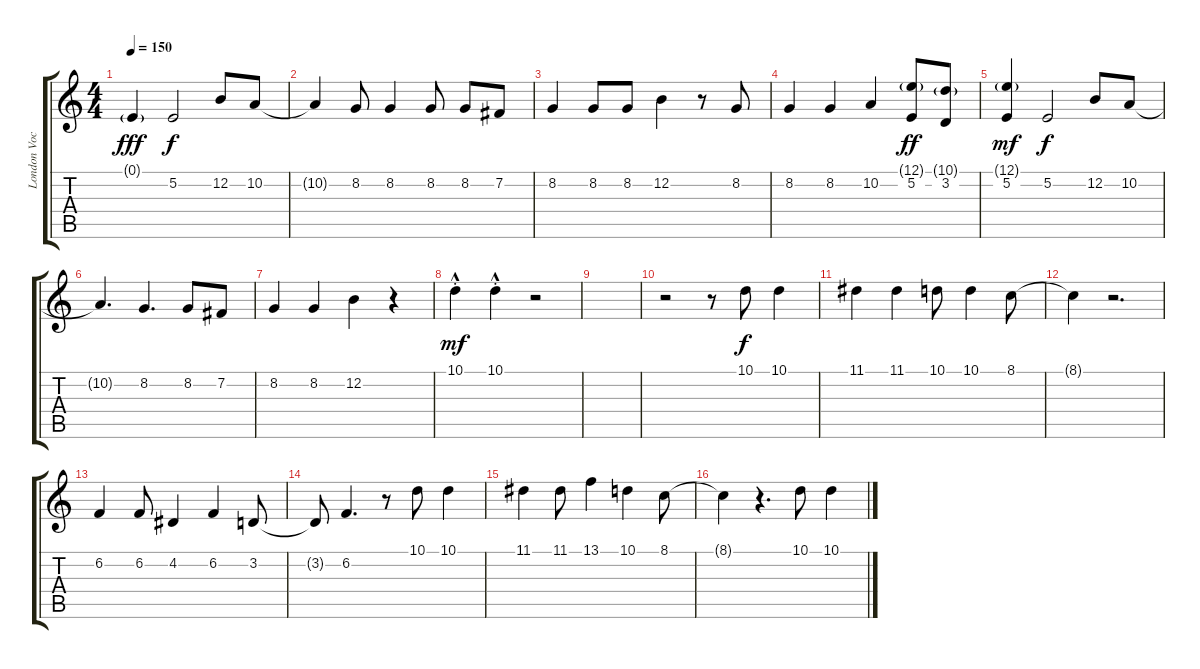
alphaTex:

\track ("London Vocals" "London Voc") {instrument flute}
\staff {score tabs}
\tuning (E4 B3 G3 D3 A2 E2) {hide}
\ts (4 4)
\tempo 150
\clef g2
\ks c
0.1{g}.4{dy fff} 5.2.2{dy f instrument flute} 12.2.8 10.2.8 |
10.2{t}.4 8.2.8 8.2.4 8.2.8 8.2.8 7.2.8 |
8.2.4 8.2.8 8.2.8 12.2.4 r.8 8.2.8 |
8.2.4 8.2.4 10.2.4 (12.1{g} 5.2).8{dy ff instrument trumpet} (10.1{g} 3.2).8 |
(12.1{g} 5.2).4{dy mf} 5.2.2{dy f instrument flute} 12.2.8 10.2.8 |
10.2{t}.4{d} 8.2.4{d} 8.2.8 7.2.8 |
8.2.4 8.2.4 12.2.4 r.4 |
10.1{hac st}.4{dy mf instrument tuba} 10.1{hac st}.4 r.2 |
|
r.2 r.8 10.1.8{dy f instrument flute} 10.1.4 |
11.1.4 11.1.4 10.1.8 10.1.4 8.1.8 |
8.1{t}.4 r.2{d} |
6.2.4 6.2.8 4.2.4 6.2.4 3.2.8 |
3.2{t}.8 6.2.4{d} r.8 10.1.8 10.1.4 |
11.1.4 11.1.8 13.1.4 10.1.4 8.1.8 |
8.1{t}.4 r.4{d} 10.1.8 10.1.4
